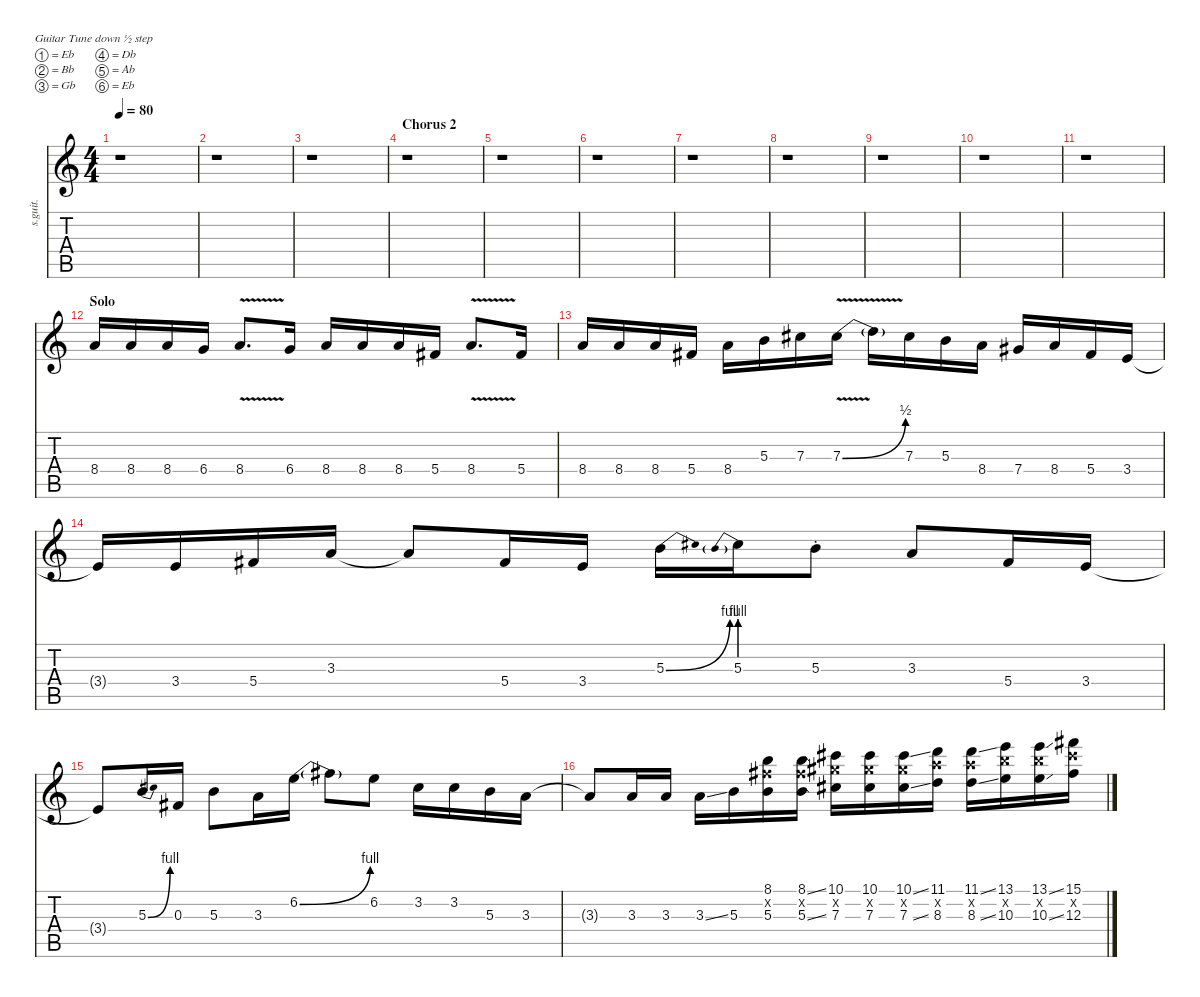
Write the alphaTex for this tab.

\defaultSystemsLayout 4
\hideDynamics
\bracketExtendMode nobrackets
\track ("Lead Guitar (Distorted, Cuomo)" "s.guit.") {instrument distortionguitar}
\staff {score tabs}
\tuning (Eb4 Bb3 Gb3 Db3 Ab2 Eb2)
\ts (4 4)
\tempo 80
\clef g2
\ks c
r.1{dy f} |
r.1 |
r.1 |
\section ("" "Chorus 2")
r.1 |
r.1 |
r.1 |
r.1 |
r.1 |
r.1 |
r.1 |
r.1 |
\section ("" "Solo")
8.4.16{lyrics (0 "") lyrics (1 "") lyrics (2 "") lyrics (3 "") lyrics (4 "")} 8.4.16{lyrics (0 "") lyrics (1 "") lyrics (2 "") lyrics (3 "") lyrics (4 "")} 8.4.16{lyrics (0 "") lyrics (1 "") lyrics (2 "") lyrics (3 "") lyrics (4 "")} 6.4.16{lyrics (0 "") lyrics (1 "") lyrics (2 "") lyrics (3 "") lyrics (4 "")} 8.4{v}.8{d lyrics (0 "") lyrics (1 "") lyrics (2 "") lyrics (3 "") lyrics (4 "")} 6.4.16{lyrics (0 "") lyrics (1 "") lyrics (2 "") lyrics (3 "") lyrics (4 "")} 8.4.16{lyrics (0 "") lyrics (1 "") lyrics (2 "") lyrics (3 "") lyrics (4 "")} 8.4.16{lyrics (0 "") lyrics (1 "") lyrics (2 "") lyrics (3 "") lyrics (4 "")} 8.4.16{lyrics (0 "") lyrics (1 "") lyrics (2 "") lyrics (3 "") lyrics (4 "")} 5.4{acc #}.16{lyrics (0 "") lyrics (1 "") lyrics (2 "") lyrics (3 "") lyrics (4 "")} 8.4{v}.8{d lyrics (0 "") lyrics (1 "") lyrics (2 "") lyrics (3 "") lyrics (4 "")} 5.4{acc #}.16{lyrics (0 "") lyrics (1 "") lyrics (2 "") lyrics (3 "") lyrics (4 "")} |
8.4.16{lyrics (0 "") lyrics (1 "") lyrics (2 "") lyrics (3 "") lyrics (4 "")} 8.4.16{lyrics (0 "") lyrics (1 "") lyrics (2 "") lyrics (3 "") lyrics (4 "")} 8.4.16{lyrics (0 "") lyrics (1 "") lyrics (2 "") lyrics (3 "") lyrics (4 "")} 5.4{acc #}.16{lyrics (0 "") lyrics (1 "") lyrics (2 "") lyrics (3 "") lyrics (4 "")} 8.4.16{lyrics (0 "") lyrics (1 "") lyrics (2 "") lyrics (3 "") lyrics (4 "")} 5.3.16{lyrics (0 "") lyrics (1 "") lyrics (2 "") lyrics (3 "") lyrics (4 "")} 7.3{acc #}.16{lyrics (0 "") lyrics (1 "") lyrics (2 "") lyrics (3 "") lyrics (4 "")} 7.3{be (bend 0 0 15 2) v acc #}.16{lyrics (0 "") lyrics (1 "") lyrics (2 "") lyrics (3 "") lyrics (4 "")} 7.3{t}.16{lyrics (0 "") lyrics (1 "") lyrics (2 "") lyrics (3 "") lyrics (4 "")} 7.3{acc #}.16{lyrics (0 "") lyrics (1 "") lyrics (2 "") lyrics (3 "") lyrics (4 "")} 5.3.16{lyrics (0 "") lyrics (1 "") lyrics (2 "") lyrics (3 "") lyrics (4 "")} 8.4.16{lyrics (0 "") lyrics (1 "") lyrics (2 "") lyrics (3 "") lyrics (4 "")} 7.4{acc #}.16{lyrics (0 "") lyrics (1 "") lyrics (2 "") lyrics (3 "") lyrics (4 "")} 8.4.16{lyrics (0 "") lyrics (1 "") lyrics (2 "") lyrics (3 "") lyrics (4 "")} 5.4{acc #}.16{lyrics (0 "") lyrics (1 "") lyrics (2 "") lyrics (3 "") lyrics (4 "")} 3.4.16{lyrics (0 "") lyrics (1 "") lyrics (2 "") lyrics (3 "") lyrics (4 "")} |
3.4{t}.16{lyrics (0 "") lyrics (1 "") lyrics (2 "") lyrics (3 "") lyrics (4 "")} 3.4.16{lyrics (0 "") lyrics (1 "") lyrics (2 "") lyrics (3 "") lyrics (4 "")} 5.4{acc #}.16{lyrics (0 "") lyrics (1 "") lyrics (2 "") lyrics (3 "") lyrics (4 "")} 3.3.16{lyrics (0 "") lyrics (1 "") lyrics (2 "") lyrics (3 "") lyrics (4 "")} 3.3{t}.8{lyrics (0 "") lyrics (1 "") lyrics (2 "") lyrics (3 "") lyrics (4 "")} 5.4{acc #}.16{lyrics (0 "") lyrics (1 "") lyrics (2 "") lyrics (3 "") lyrics (4 "")} 3.4.16{lyrics (0 "") lyrics (1 "") lyrics (2 "") lyrics (3 "") lyrics (4 "")} 5.3{be (bend 0 0 30 4)}.16{lyrics (0 "") lyrics (1 "") lyrics (2 "") lyrics (3 "") lyrics (4 "")} 5.3{be (prebend 0 4 60 4)}.16{lyrics (0 "") lyrics (1 "") lyrics (2 "") lyrics (3 "") lyrics (4 "")} 5.3{st}.8{lyrics (0 "") lyrics (1 "") lyrics (2 "") lyrics (3 "") lyrics (4 "")} 3.3.8{lyrics (0 "") lyrics (1 "") lyrics (2 "") lyrics (3 "") lyrics (4 "")} 5.4{acc #}.16{lyrics (0 "") lyrics (1 "") lyrics (2 "") lyrics (3 "") lyrics (4 "")} 3.4.16{lyrics (0 "") lyrics (1 "") lyrics (2 "") lyrics (3 "") lyrics (4 "")} |
3.4{t}.8{lyrics (0 "") lyrics (1 "") lyrics (2 "") lyrics (3 "") lyrics (4 "")} 5.3{be (bend 0 0 45 4)}.16{lyrics (0 "") lyrics (1 "") lyrics (2 "") lyrics (3 "") lyrics (4 "")} 0.3{acc #}.16{lyrics (0 "") lyrics (1 "") lyrics (2 "") lyrics (3 "") lyrics (4 "")} 5.3.8{lyrics (0 "") lyrics (1 "") lyrics (2 "") lyrics (3 "") lyrics (4 "")} 3.3.16{lyrics (0 "") lyrics (1 "") lyrics (2 "") lyrics (3 "") lyrics (4 "")} 6.2{be (bend 0 0 30 4)}.16{lyrics (0 "") lyrics (1 "") lyrics (2 "") lyrics (3 "") lyrics (4 "")} 6.2{t}.8{lyrics (0 "") lyrics (1 "") lyrics (2 "") lyrics (3 "") lyrics (4 "")} 6.2.8{lyrics (0 "") lyrics (1 "") lyrics (2 "") lyrics (3 "") lyrics (4 "")} 3.2{acc #}.16{lyrics (0 "") lyrics (1 "") lyrics (2 "") lyrics (3 "") lyrics (4 "")} 3.2{acc #}.16{lyrics (0 "") lyrics (1 "") lyrics (2 "") lyrics (3 "") lyrics (4 "")} 5.3.16{lyrics (0 "") lyrics (1 "") lyrics (2 "") lyrics (3 "") lyrics (4 "")} 3.3.16{lyrics (0 "") lyrics (1 "") lyrics (2 "") lyrics (3 "") lyrics (4 "")} |
3.3{t}.8{lyrics (0 "") lyrics (1 "") lyrics (2 "") lyrics (3 "") lyrics (4 "")} 3.3.16{lyrics (0 "") lyrics (1 "") lyrics (2 "") lyrics (3 "") lyrics (4 "")} 3.3.16{lyrics (0 "") lyrics (1 "") lyrics (2 "") lyrics (3 "") lyrics (4 "")} 3.3{ss}.16{lyrics (0 "") lyrics (1 "") lyrics (2 "") lyrics (3 "") lyrics (4 "")} 5.3.16{lyrics (0 "") lyrics (1 "") lyrics (2 "") lyrics (3 "") lyrics (4 "")} (8.1 8.2{x acc #} 5.3).16{lyrics (0 "") lyrics (1 "") lyrics (2 "") lyrics (3 "") lyrics (4 "")} (8.1{ss} 8.2{x acc #} 5.3{ss}).16{lyrics (0 "") lyrics (1 "") lyrics (2 "") lyrics (3 "") lyrics (4 "")} (10.1{acc #} 10.2{x acc #} 7.3{acc #}).16{lyrics (0 "") lyrics (1 "") lyrics (2 "") lyrics (3 "") lyrics (4 "")} (10.1{acc #} 10.2{x acc #} 7.3{acc #}).16{lyrics (0 "") lyrics (1 "") lyrics (2 "") lyrics (3 "") lyrics (4 "")} (10.1{ss acc #} 10.2{x acc #} 7.3{ss acc #}).16{lyrics (0 "") lyrics (1 "") lyrics (2 "") lyrics (3 "") lyrics (4 "")} (11.1 11.2{x} 8.3).16{lyrics (0 "") lyrics (1 "") lyrics (2 "") lyrics (3 "") lyrics (4 "")} (11.1{ss} 11.2{x} 8.3{ss}).16{lyrics (0 "") lyrics (1 "") lyrics (2 "") lyrics (3 "") lyrics (4 "")} (13.1 13.2{x} 10.3).16{lyrics (0 "") lyrics (1 "") lyrics (2 "") lyrics (3 "") lyrics (4 "")} (13.1{ss} 13.2{x} 10.3{ss}).16{lyrics (0 "") lyrics (1 "") lyrics (2 "") lyrics (3 "") lyrics (4 "")} (15.1{acc #} 15.2{x acc #} 12.3{acc #}).16{lyrics (0 "") lyrics (1 "") lyrics (2 "") lyrics (3 "") lyrics (4 "")}
